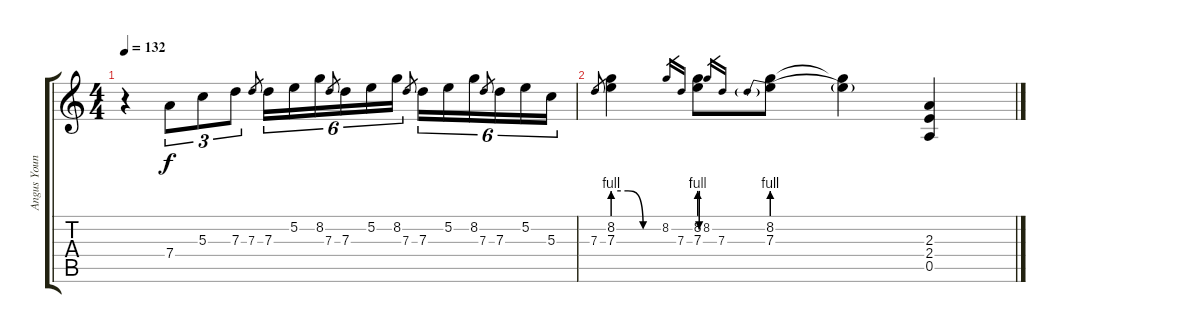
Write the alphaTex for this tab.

\track ("Angus Young - Lead w/dist" "Angus Youn") {instrument distortionguitar}
\staff {score tabs}
\tuning (E4 B3 G3 D3 A2 E2) {hide}
\ts (4 4)
\tempo 132
\clef g2
\ks c
r.4{dy f} 7.4.8{tu (3 2)} 5.3.8{tu (3 2)} 7.3.8{tu (3 2)} 7.3.8{gr} 7.3.16{tu (6 4)} 5.2.16{tu (6 4)} 8.2.16{tu (6 4)} 7.3.8{gr beam splitsecondary} 7.3.16{tu (6 4)} 5.2.16{tu (6 4)} 8.2.16{tu (6 4)} 7.3.8{gr} 7.3.16{tu (6 4)} 5.2.16{tu (6 4)} 8.2.16{tu (6 4)} 7.3.8{gr beam splitsecondary} 7.3.16{tu (6 4)} 5.2.16{tu (6 4)} 5.3.16{tu (6 4)} |
7.3.8{gr} (8.2 7.3{be (custom 0 4 20 4 40 0 60 0)}).4 8.2.16{gr} 7.3.16{gr} (8.2 7.3{be (custom 0 4 20 4 40 0 60 0)}).8 8.2.16{gr} 7.3.16{gr} (8.2 7.3{be (prebend 0 4 60 4)}).8 (8.2{t} 7.3{t}).4 (2.3 2.4 0.5).4
